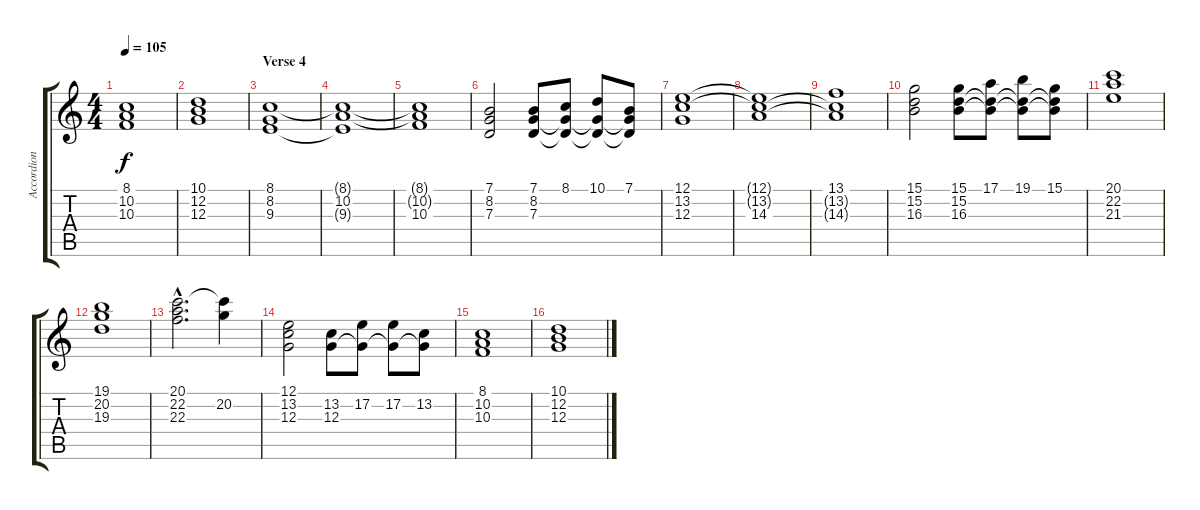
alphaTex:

\track ("Accordion" "Accordion") {instrument accordion}
\staff {score tabs}
\tuning (E4 B3 G3 D3 A2 E2) {hide}
\ts (4 4)
\tempo 105
\clef g2
\ks c
(8.1 10.2 10.3).1{dy f volume 8} |
(10.1 12.2 12.3).1 |
\section ("" "Verse 4")
(8.1 8.2 9.3).1 |
(8.1{t} 10.2 9.3{t}).1 |
(8.1{t} 10.2{t} 10.3).1 |
(7.1 8.2 7.3).2{volume 14} (7.1 8.2 7.3).8 (8.1 8.2{t} 7.3{t}).8 (10.1 8.2{t} 7.3{t}).8 (7.1 8.2{t} 7.3{t}).8 |
(12.1 13.2 12.3).1{volume 8} |
(12.1{t} 13.2{t} 14.3).1 |
(13.1 13.2{t} 14.3{t}).1 |
(15.1 15.2 16.3).2{volume 14} (15.1 15.2 16.3).8 (17.1 15.2{t} 16.3{t}).8 (19.1 15.2{t} 16.3{t}).8 (15.1 15.2{t} 16.3{t}).8 |
(20.1 22.2 21.3).1{volume 8} |
(19.1 20.2 19.3).1 |
(20.1{hac} 22.2{hac} 22.3{hac}).2{d} (20.1{t} 20.2).4 |
(12.1 13.2 12.3).2{volume 14} (13.2 12.3).8 (17.2 12.3{t}).8 (17.2 12.3{t}).8 (13.2 12.3{t}).8 |
(8.1 10.2 10.3).1{volume 10} |
(10.1 12.2 12.3).1
